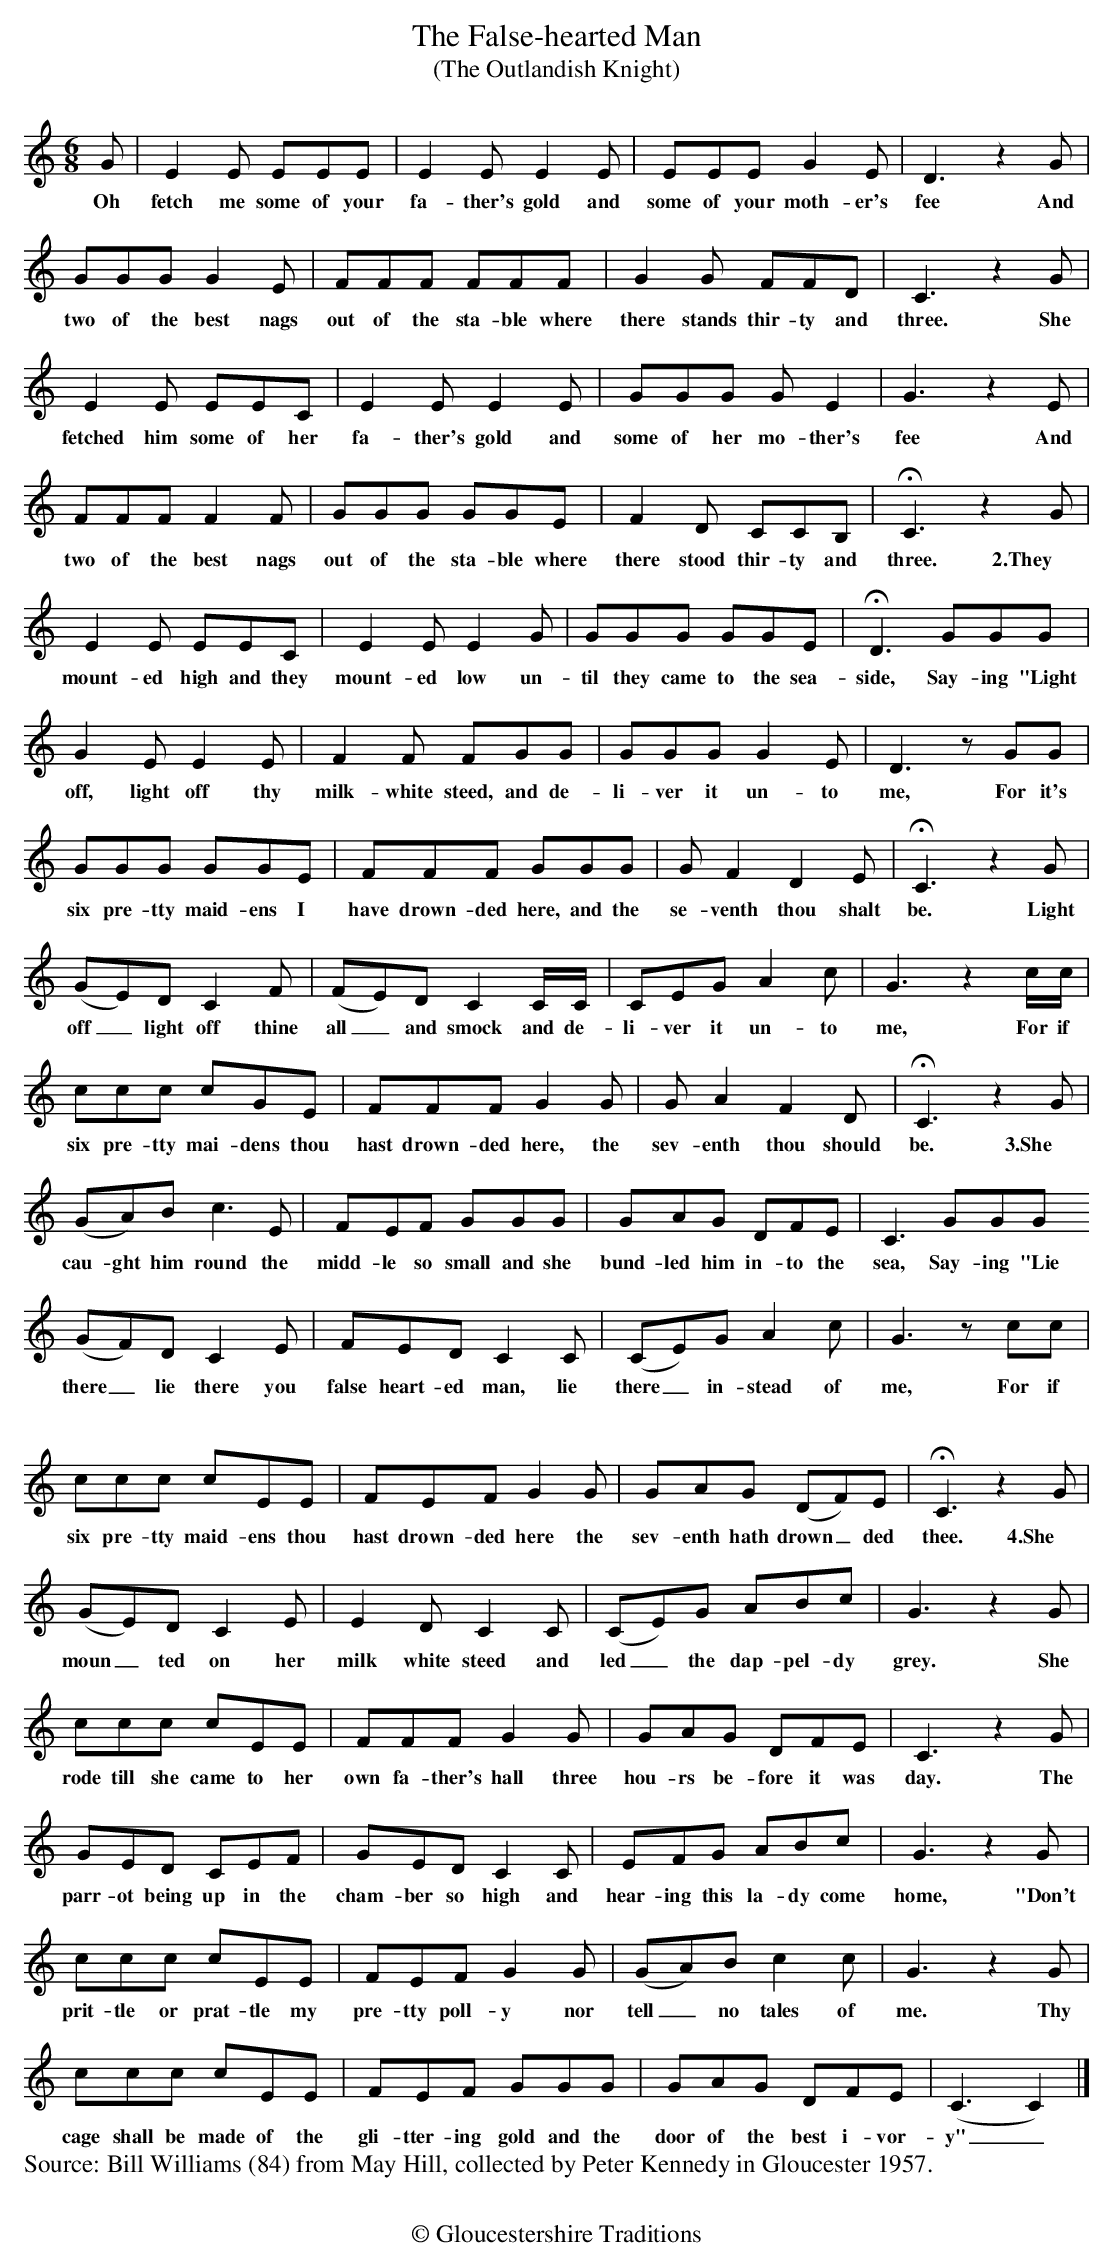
X:1
T:The False-hearted Man
T:(The Outlandish Knight)
M:6/8
L:1/8
K:Cmaj
G | E2E EEE | E2E E2E | EEE G2E | D3z2G |
w:Oh fetch me some of your fa-ther's gold and some of your moth-er's fee And
GGG G2E |FFF FFF | G2G FFD | C3z2G |
w:two of the best nags out of the sta-ble where there stands thir-ty and three. She
E2E EEC | E2E E2E |GGG GE2 | G3z2E |
w:fetched him some of her fa-ther's gold and some of her mo-ther's fee And
FFF F2F | GGG GGE | F2D CCB, | !fermata!C3z2G |
w:two of the best nags out of the sta-ble where there stood thir-ty and three. 2.They
E2E EEC | E2E E2G | GGG GGE | !fermata!D3 GGG |
w:mount-ed high and they mount-ed low un-til they came to the sea-side, Say-ing "Light
G2E E2E | F2F FGG | GGG G2E | D3zGG |
w:off, light off thy milk-white steed, and de-li-ver it un-to me, For it's
GGG GGE |FFF GGG |GF2D2E | !fermata!C3 z2 G |
w:six pre-tty maid-ens I have drown-ded here, and the se-venth thou shalt be. Light
(GE)D C2F | (FE)D C2C/2C/2 |CEG A2c | G3z2c/2c/2 |
w:off_light off thine all_ and smock and de-li-ver it un-to me, For if
ccc cGE | FFF G2G | GA2F2D | !fermata!C3 z2G |
w:six pre-tty mai-dens thou hast drown-ded here, the sev-enth thou should be. 3.She
(GA)B c3E | FEF GGG |GAG DFE | C3GGG
w:cau-ght him round the midd-le so small and she bund-led him in-to the sea, Say-ing "Lie
(GF)D C2E | FED C2C | (CE)G A2c | G3zcc |
w:there_ lie there you false heart-ed man, lie there_ in-stead of me, For if
ccc cEE | FEF G2G | GAG (DF)E | !fermata!C3z2G |
w:six pre-tty maid-ens thou hast drown-ded here the sev-enth hath drown_ded thee. 4.She
(GE)D C2E | E2DC2C |(CE)G ABc | G3z2G |
w:moun_ted on her milk white steed and led_ the dap-pel-dy grey. She
ccc cEE | FFF G2G | GAG DFE | C3z2G |
w:rode till she came to her own fa-ther's hall three hou-rs be-fore it was day. The
GED CEF | GED C2C | EFG ABc | G3z2G |
w:parr-ot being up in the cham-ber so high and hear-ing this la-dy come home, "Don't
ccc cEE | FEF G2G | (GA)Bc2c | G3z2G |
w:prit-tle or prat-tle my pre-tty poll-y nor tell_ no tales of me. Thy
ccc cEE | FEF GGG | GAG DFE | (C3C2) |]
w:cage shall be made of the gli-tter-ing gold and the door of the best i-vor-y"_
W;
